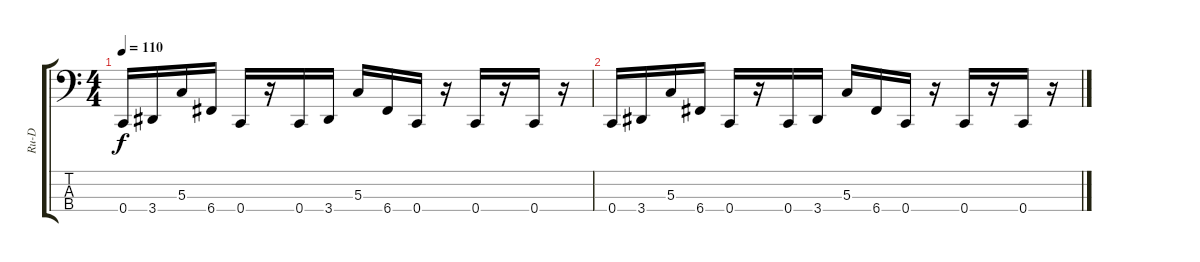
\track ("Ru-D" "Ru-D") {instrument electricbassfinger}
\staff {score tabs}
\tuning (F2 C2 G1 C1) {hide}
\ts (4 4)
\tempo 110
\clef f4
\ks c
0.4.16{dy f} 3.4.16 5.3.16 6.4.16 0.4.16 r.16 0.4.16 3.4.16 5.3.16 6.4.16 0.4.16 r.16 0.4.16 r.16 0.4.16 r.16 |
0.4.16 3.4.16 5.3.16 6.4.16 0.4.16 r.16 0.4.16 3.4.16 5.3.16 6.4.16 0.4.16 r.16 0.4.16 r.16 0.4.16 r.16
